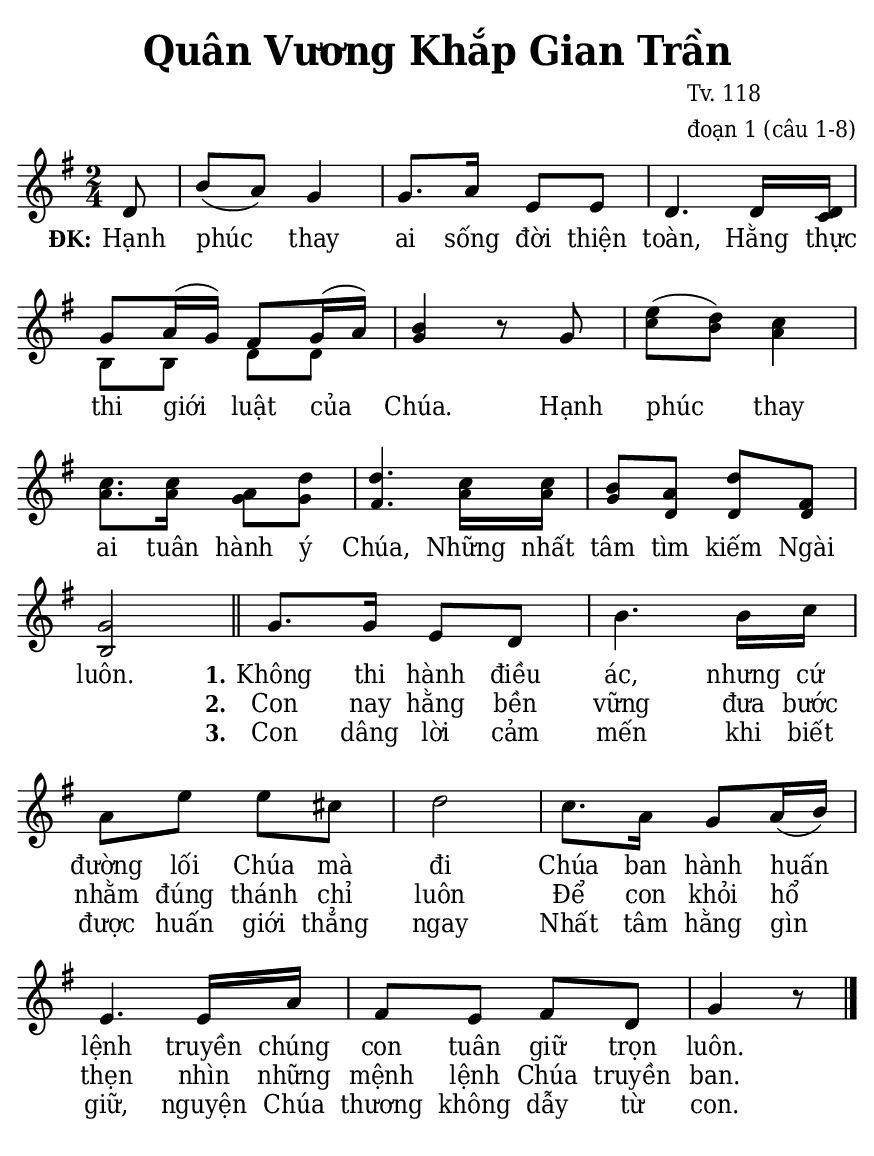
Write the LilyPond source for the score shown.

% Cài đặt chung\
\version "2.22.1"
\include "english.ly"

\header {
  title = \markup { \fontsize #1 "Quân Vương Khắp Gian Trần" }
  composer = \markup {
    \column {
      \line { "Tv. 118" }
      \line { "đoạn 1 (câu 1-8)"  }
    }
  }
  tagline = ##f
}

% Nhạc phiên khúc
nhacPhienKhucSop = \relative c' {
  \partial 8 d8 |
  b' (a) g4 |
  g8. a16 e8 e |
  d4. d16 d |
  g8 a16 (g) fs8 g16 (a) |
  b4 r8 g |
  e' (d) c4 |
  c8. c16 a8 d |
  d4. c16 c |
  b8 a d fs, |
  g2 \bar "||"
  
  g8. g16 e8 d |
  b'4. b16 c |
  a8 e' e cs |
  d2 |
  c8. a16 g8 a16 (b) |
  e,4. e16 a |
  fs8 e fs d |
  g4 r8 \bar "|."
}

nhacPhienKhucAlto = \relative c' {
  d8 |
  b' (a) g4 |
  g8. a16 e8 e |
  d4. d16 c |
  b8 [b] d [d] |
  g4 r8 g |
  c (b) a4 |
  a8. a16 g8 g |
  fs4. a16 a |
  g8 d d d |
  b2
}

% Lời phiên khúc
loiPhienKhucSop = \lyrics {
  \set stanza = "ĐK:"
  Hạnh phúc thay ai sống đời thiện toàn,
  Hằng thực thi giới luật của Chúa.
  Hạnh phúc thay ai tuân hành ý Chúa,
  Những nhất tâm tìm kiếm Ngài luôn.
  <<
    {
      \set stanza = "1."
      Không thi hành điều ác,
      nhưng cứ đường lối Chúa mà đi
      Chúa ban hành huấn lệnh
      truyền chúng con tuân giữ trọn luôn.
    }
    \new Lyrics {
	    \set associatedVoice = "beSop"
	    \set stanza = "2."
	    Con nay hằng bền vững đưa bước
	    nhằm đúng thánh chỉ luôn
	    Để con khỏi hổ thẹn
	    nhìn những mệnh lệnh Chúa truyền ban.
    }
    \new Lyrics {
	    \set associatedVoice = "beSop"
	    \set stanza = "3."
	    Con dâng lời cảm mến
	    khi biết được huấn giới thẳng ngay
	    Nhất tâm hằng gìn giữ,
	    nguyện Chúa thương không dẫy từ con.
    }
  >>
}

% Dàn trang
\paper {
  #(set-paper-size "a5")
  top-margin = 3\mm
  bottom-margin = 3\mm
  left-margin = 3\mm
  right-margin = 3\mm
  indent = #0
  #(define fonts
	 (make-pango-font-tree "Deja Vu Serif Condensed"
	 		       "Deja Vu Serif Condensed"
			       "Deja Vu Serif Condensed"
			       (/ 20 20)))
  print-page-number = ##f
  system-system-spacing = #'((basic-distance . 0.1) (padding . 3))
}

TongNhip = {
  \key g \major \time 2/4
  \set Timing.beamExceptions = #'()
  \set Timing.baseMoment = #(ly:make-moment 1/4)
}

% Đổi kích thước nốt cho bè phụ
notBePhu =
#(define-music-function (font-size music) (number? ly:music?)
   (for-some-music
     (lambda (m)
       (if (music-is-of-type? m 'rhythmic-event)
           (begin
             (set! (ly:music-property m 'tweaks)
                   (cons `(font-size . ,font-size)
                         (ly:music-property m 'tweaks)))
             #t)
           #f))
     music)
   music)

\score {
  \new ChoirStaff <<
    \new Staff \with {
        \consists "Merge_rests_engraver"
        printPartCombineTexts = ##f
      }
      <<
      \new Voice \TongNhip \partCombine 
        \nhacPhienKhucSop
        \notBePhu -1 { \nhacPhienKhucAlto }
      \new NullVoice = beSop \nhacPhienKhucSop
      \new Lyrics \lyricsto beSop \loiPhienKhucSop
      >>
  >>
  \layout {
    \override Lyrics.LyricSpace.minimum-distance = #1.5
    \override Score.BarNumber.break-visibility = ##(#f #f #f)
    \override Score.SpacingSpanner.uniform-stretching = ##t
  } 
}
